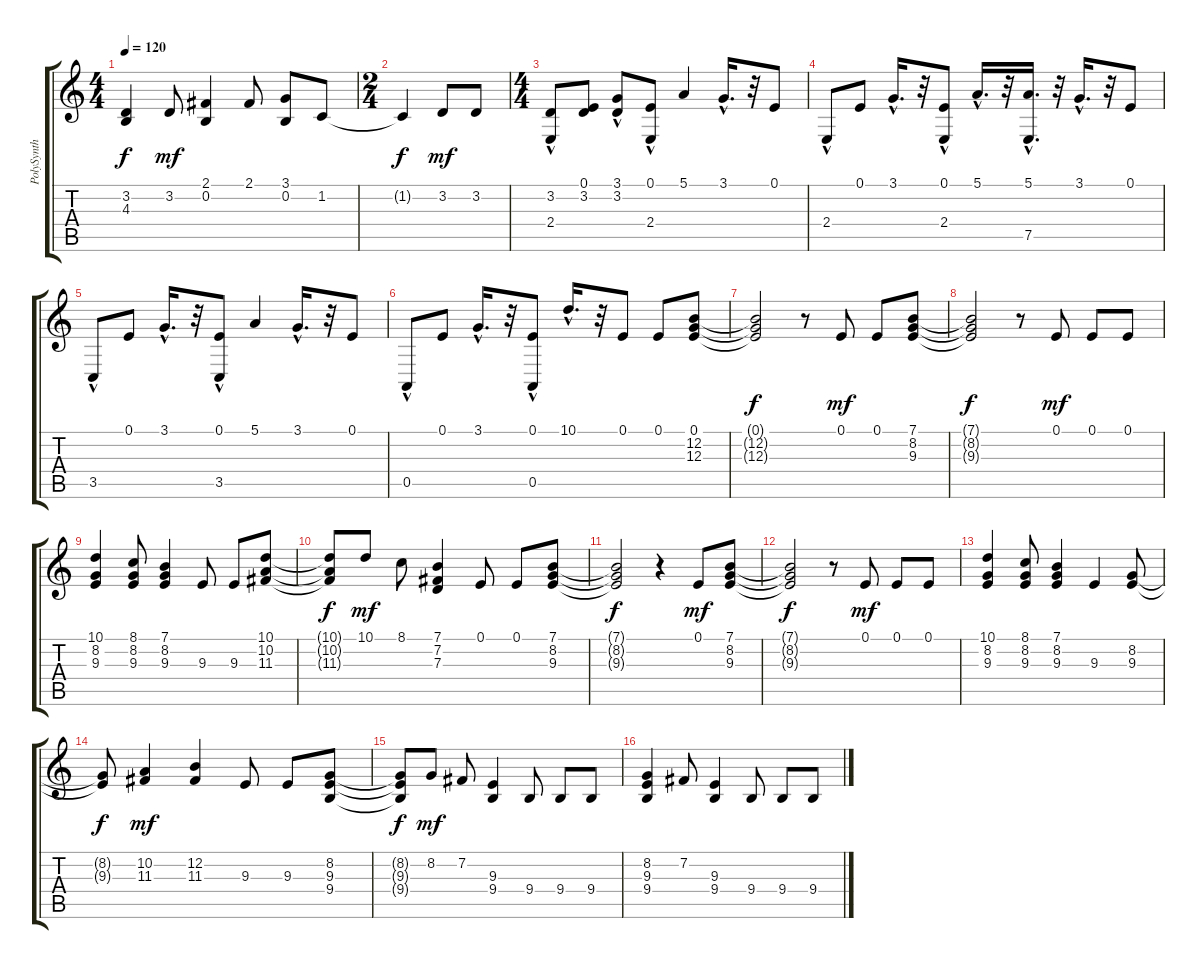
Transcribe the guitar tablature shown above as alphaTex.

\track ("PolySynth" "PolySynth") {instrument pad3polysynth}
\staff {score tabs}
\tuning (E4 B3 G3 D3 A2 E2) {hide}
\ts (4 4)
\tempo 120
\clef g2
\ks c
(3.2{t} 4.3{t}).4{dy f} 3.2.8{dy mf} (2.1 0.2).4 2.1.8 (3.1 0.2).8 1.2.8 |
\ts (2 4)
1.2{t}.4{dy f} 3.2.8{dy mf} 3.2.8 |
\ts (4 4)
(3.2 2.4{hac}).8 (0.1 3.2).8 (3.1{hac} 3.2).8 (0.1 2.4{hac}).8 5.1.4 3.1{hac}.16{d} r.32 0.1.8 |
2.4{hac}.8 0.1.8 3.1{hac}.16{d} r.32 (0.1 2.4{hac}).8 5.1{hac}.16{d} r.32 (5.1{hac} 7.5{hac}).16{d} r.32 3.1{hac}.16{d} r.32 0.1.8 |
3.5{hac}.8 0.1.8 3.1{hac}.16{d} r.32 (0.1 3.5{hac}).8 5.1.4 3.1{hac}.16{d} r.32 0.1.8 |
0.5{hac}.8 0.1.8 3.1{hac}.16{d} r.32 (0.1 0.5{hac}).8 10.1{hac}.16{d} r.32 0.1.8 0.1.8 (0.1 12.2 12.3).8 |
(0.1{t} 12.2{t} 12.3{t}).2{dy f} r.8 0.1.8{dy mf} 0.1.8 (7.1 8.2 9.3).8 |
(7.1{t} 8.2{t} 9.3{t}).2{dy f} r.8 0.1.8{dy mf} 0.1.8 0.1.8 |
(10.1 8.2 9.3).4 (8.1 8.2 9.3).8 (7.1 8.2 9.3).4 9.3.8 9.3.8 (10.1 10.2 11.3).8 |
(10.1{t} 10.2{t} 11.3{t}).8{dy f} 10.1.8{dy mf} 8.1.8 (7.1 7.2 7.3).4 0.1.8 0.1.8 (7.1 8.2 9.3).8 |
(7.1{t} 8.2{t} 9.3{t}).2{dy f} r.4 0.1.8{dy mf} (7.1 8.2 9.3).8 |
(7.1{t} 8.2{t} 9.3{t}).2{dy f} r.8 0.1.8{dy mf} 0.1.8 0.1.8 |
(10.1 8.2 9.3).4 (8.1 8.2 9.3).8 (7.1 8.2 9.3).4 9.3.4 (8.2 9.3).8 |
(8.2{t} 9.3{t}).8{dy f} (10.2 11.3).4{dy mf} (12.2 11.3).4 9.3.8 9.3.8 (8.2 9.3 9.4).8 |
(8.2{t} 9.3{t} 9.4{t}).8{dy f} 8.2.8{dy mf} 7.2.8 (9.3 9.4).4 9.4.8 9.4.8 9.4.8 |
(8.2 9.3 9.4).4 7.2.8 (9.3 9.4).4 9.4.8 9.4.8 9.4.8
